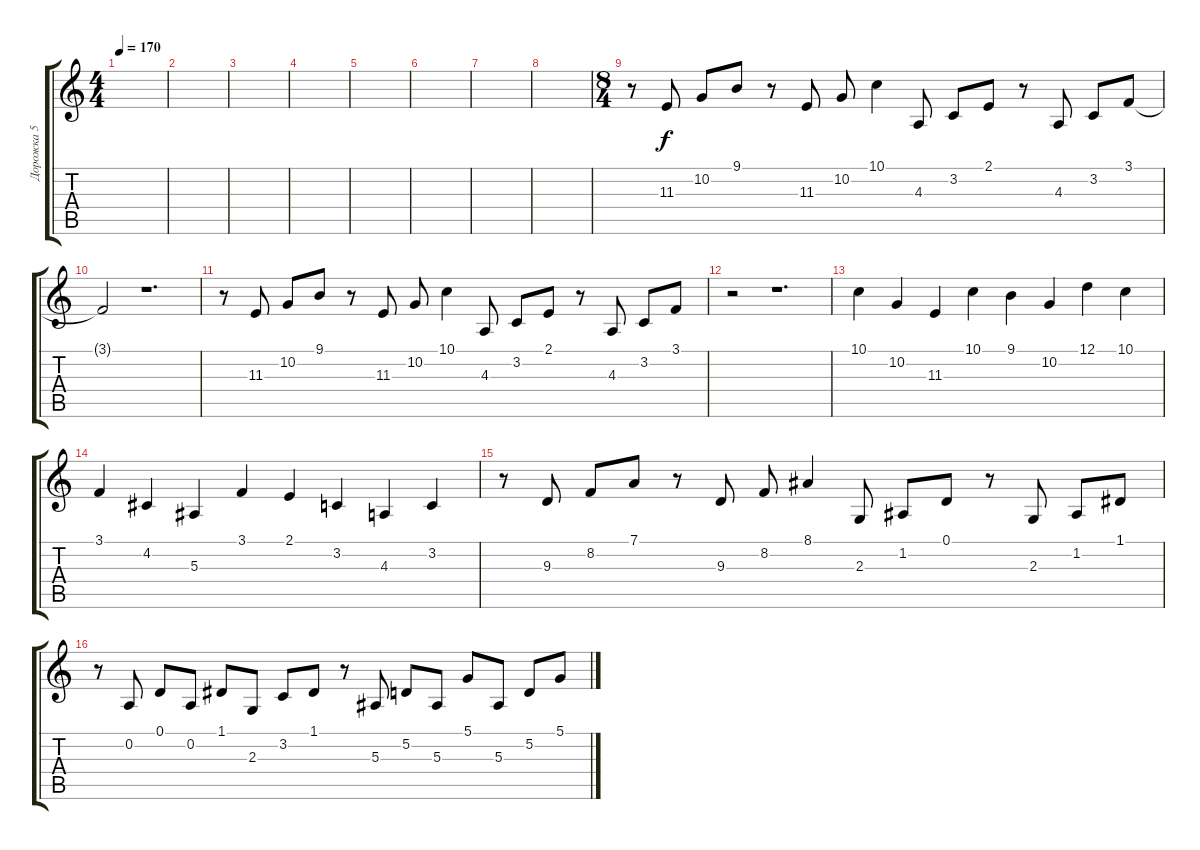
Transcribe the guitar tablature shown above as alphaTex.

\track ("Дорожка 5" "Дорожка 5") {instrument stringensemble1}
\staff {score tabs}
\tuning (D4 A3 F3 C3 G2 D2) {hide}
\ts (4 4)
\tempo 170
\clef g2
\ks c
|
|
|
|
|
|
|
|
\ts (8 4)
r.8 11.3.8{dy f} 10.2.8 9.1.8 r.8 11.3.8 10.2.8 10.1.4 4.3.8 3.2.8 2.1.8 r.8 4.3.8 3.2.8 3.1.8 |
3.1{t}.2 r.1{d} |
r.8 11.3.8 10.2.8 9.1.8 r.8 11.3.8 10.2.8 10.1.4 4.3.8 3.2.8 2.1.8 r.8 4.3.8 3.2.8 3.1.8 |
r.2 r.1{d} |
10.1.4 10.2.4 11.3.4 10.1.4 9.1.4 10.2.4 12.1.4 10.1.4 |
3.1.4 4.2.4 5.3.4 3.1.4 2.1.4 3.2.4 4.3.4 3.2.4 |
r.8 9.3.8 8.2.8 7.1.8 r.8 9.3.8 8.2.8 8.1.4 2.3.8 1.2.8 0.1.8 r.8 2.3.8 1.2.8 1.1.8 |
r.8 0.2.8 0.1.8 0.2.8 1.1.8 2.3.8 3.2.8 1.1.8 r.8 5.3.8 5.2.8 5.3.8 5.1.8 5.3.8 5.2.8 5.1.8
